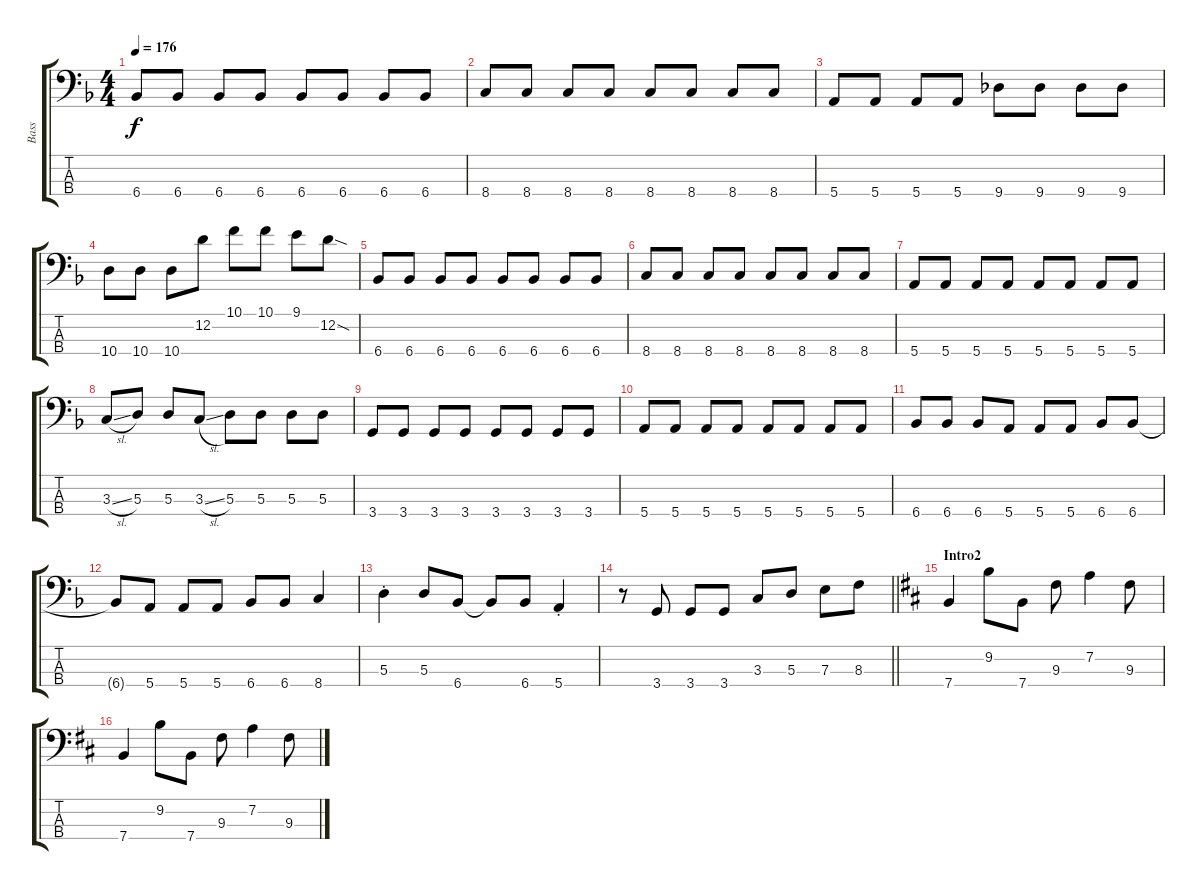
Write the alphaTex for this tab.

\track ("Bass" "Bass") {instrument electricbasspick}
\staff {score tabs}
\tuning (G2 D2 A1 E1) {hide}
\ts (4 4)
\tempo 176
\clef f4
\ks f
6.4.8{dy f} 6.4.8 6.4.8 6.4.8 6.4.8 6.4.8 6.4.8 6.4.8 |
8.4.8 8.4.8 8.4.8 8.4.8 8.4.8 8.4.8 8.4.8 8.4.8 |
5.4.8 5.4.8 5.4.8 5.4.8 9.4.8 9.4.8 9.4.8 9.4.8 |
10.4.8 10.4.8 10.4.8 12.2.8 10.1.8 10.1.8 9.1.8 12.2{sod}.8 |
6.4.8 6.4.8 6.4.8 6.4.8 6.4.8 6.4.8 6.4.8 6.4.8 |
8.4.8 8.4.8 8.4.8 8.4.8 8.4.8 8.4.8 8.4.8 8.4.8 |
5.4.8 5.4.8 5.4.8 5.4.8 5.4.8 5.4.8 5.4.8 5.4.8 |
3.3{sl}.8 5.3.8 5.3.8 3.3{sl}.8 5.3.8 5.3.8 5.3.8 5.3.8 |
3.4.8 3.4.8 3.4.8 3.4.8 3.4.8 3.4.8 3.4.8 3.4.8 |
5.4.8 5.4.8 5.4.8 5.4.8 5.4.8 5.4.8 5.4.8 5.4.8 |
6.4.8 6.4.8 6.4.8 5.4.8 5.4.8 5.4.8 6.4.8 6.4.8 |
6.4{t}.8 5.4.8 5.4.8 5.4.8 6.4.8 6.4.8 8.4.4 |
5.3{st}.4 5.3.8 6.4.8 6.4{t}.8 6.4.8 5.4{st}.4 |
\barLineRight lightlight
r.8 3.4.8 3.4.8 3.4.8 3.3.8 5.3.8 7.3.8 8.3.8 |
\section ("" "Intro2")
\ks d
7.4.4 9.2.8 7.4.8 9.3.8 7.2.4 9.3.8 |
7.4.4 9.2.8 7.4.8 9.3.8 7.2.4 9.3.8
